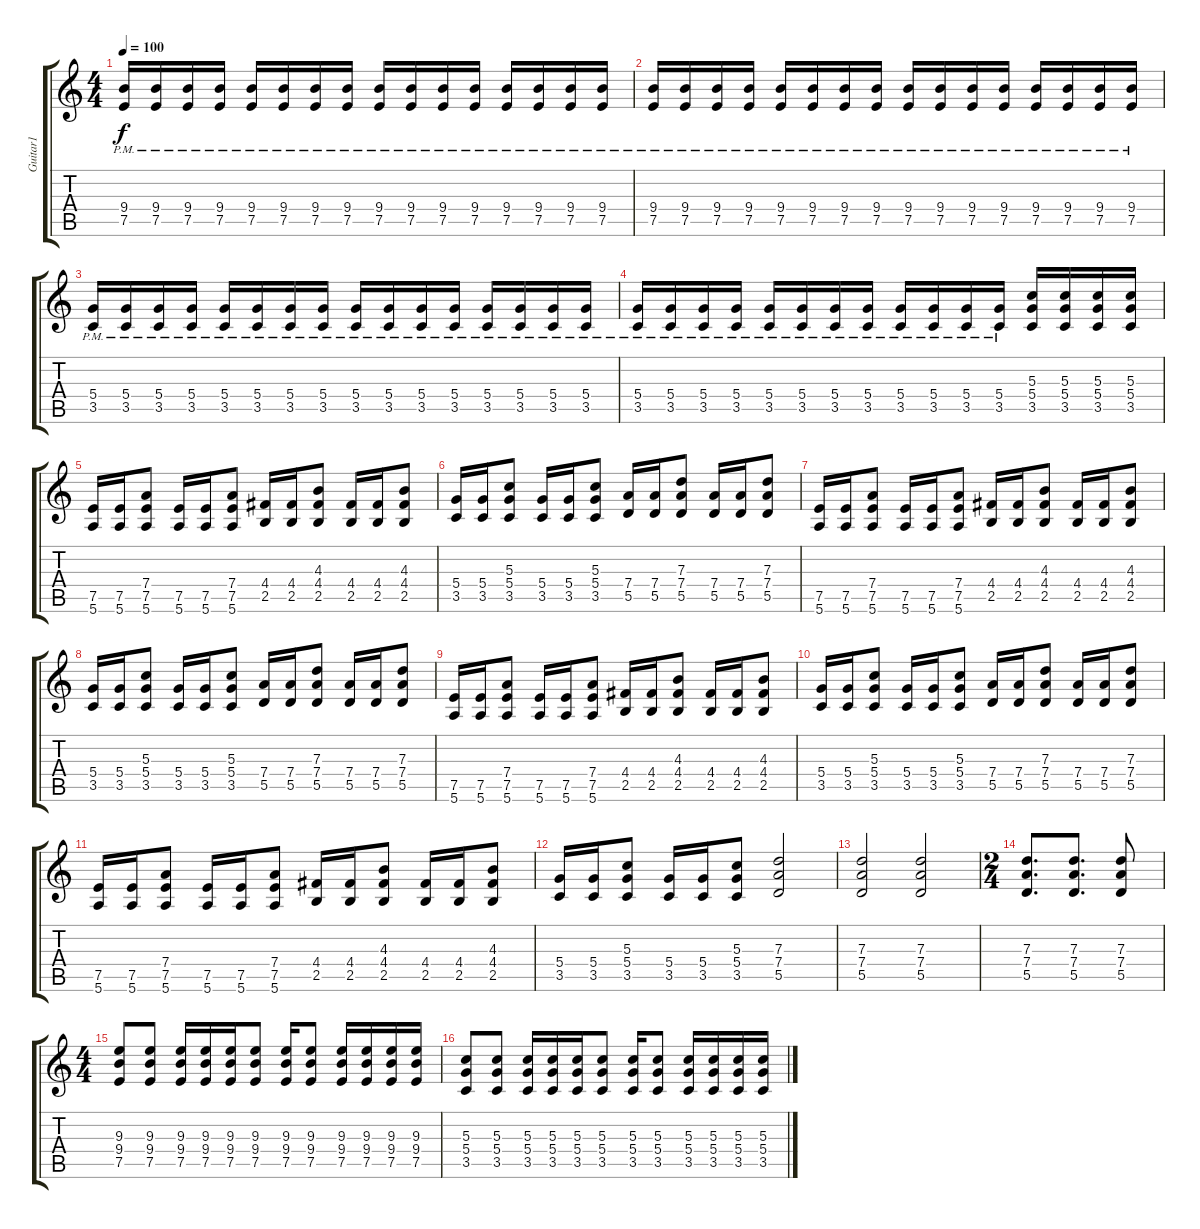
\track ("Guitar1" "Guitar1") {instrument distortionguitar}
\staff {score tabs}
\tuning (E4 B3 G3 D3 A2 E2) {hide}
\ts (4 4)
\tempo 100
\clef g2
\ks c
(9.4{pm} 7.5{pm}).16{dy f} (9.4{pm} 7.5{pm}).16 (9.4{pm} 7.5{pm}).16 (9.4{pm} 7.5{pm}).16 (9.4{pm} 7.5{pm}).16 (9.4{pm} 7.5{pm}).16 (9.4{pm} 7.5{pm}).16 (9.4{pm} 7.5{pm}).16 (9.4{pm} 7.5{pm}).16 (9.4{pm} 7.5{pm}).16 (9.4{pm} 7.5{pm}).16 (9.4{pm} 7.5{pm}).16 (9.4{pm} 7.5{pm}).16 (9.4{pm} 7.5{pm}).16 (9.4{pm} 7.5{pm}).16 (9.4{pm} 7.5{pm}).16 |
(9.4{pm} 7.5{pm}).16 (9.4{pm} 7.5{pm}).16 (9.4{pm} 7.5{pm}).16 (9.4{pm} 7.5{pm}).16 (9.4{pm} 7.5{pm}).16 (9.4{pm} 7.5{pm}).16 (9.4{pm} 7.5{pm}).16 (9.4{pm} 7.5{pm}).16 (9.4{pm} 7.5{pm}).16 (9.4{pm} 7.5{pm}).16 (9.4{pm} 7.5{pm}).16 (9.4{pm} 7.5{pm}).16 (9.4{pm} 7.5{pm}).16 (9.4{pm} 7.5{pm}).16 (9.4{pm} 7.5{pm}).16 (9.4{pm} 7.5{pm}).16 |
(5.4{pm} 3.5{pm}).16 (5.4{pm} 3.5{pm}).16 (5.4{pm} 3.5{pm}).16 (5.4{pm} 3.5{pm}).16 (5.4{pm} 3.5{pm}).16 (5.4{pm} 3.5{pm}).16 (5.4{pm} 3.5{pm}).16 (5.4{pm} 3.5{pm}).16 (5.4{pm} 3.5{pm}).16 (5.4{pm} 3.5{pm}).16 (5.4{pm} 3.5{pm}).16 (5.4{pm} 3.5{pm}).16 (5.4{pm} 3.5{pm}).16 (5.4{pm} 3.5{pm}).16 (5.4{pm} 3.5{pm}).16 (5.4{pm} 3.5{pm}).16 |
(5.4{pm} 3.5{pm}).16 (5.4{pm} 3.5{pm}).16 (5.4{pm} 3.5{pm}).16 (5.4{pm} 3.5{pm}).16 (5.4{pm} 3.5{pm}).16 (5.4{pm} 3.5{pm}).16 (5.4{pm} 3.5{pm}).16 (5.4{pm} 3.5{pm}).16 (5.4{pm} 3.5{pm}).16 (5.4{pm} 3.5{pm}).16 (5.4{pm} 3.5{pm}).16 (5.4{pm} 3.5{pm}).16 (5.3 5.4 3.5).16 (5.3 5.4 3.5).16 (5.3 5.4 3.5).16 (5.3 5.4 3.5).16 |
(7.5 5.6).16 (7.5 5.6).16 (7.4 7.5 5.6).8 (7.5 5.6).16 (7.5 5.6).16 (7.4 7.5 5.6).8 (4.4 2.5).16 (4.4 2.5).16 (4.3 4.4 2.5).8 (4.4 2.5).16 (4.4 2.5).16 (4.3 4.4 2.5).8 |
(5.4 3.5).16 (5.4 3.5).16 (5.3 5.4 3.5).8 (5.4 3.5).16 (5.4 3.5).16 (5.3 5.4 3.5).8 (7.4 5.5).16 (7.4 5.5).16 (7.3 7.4 5.5).8 (7.4 5.5).16 (7.4 5.5).16 (7.3 7.4 5.5).8 |
(7.5 5.6).16 (7.5 5.6).16 (7.4 7.5 5.6).8 (7.5 5.6).16 (7.5 5.6).16 (7.4 7.5 5.6).8 (4.4 2.5).16 (4.4 2.5).16 (4.3 4.4 2.5).8 (4.4 2.5).16 (4.4 2.5).16 (4.3 4.4 2.5).8 |
(5.4 3.5).16 (5.4 3.5).16 (5.3 5.4 3.5).8 (5.4 3.5).16 (5.4 3.5).16 (5.3 5.4 3.5).8 (7.4 5.5).16 (7.4 5.5).16 (7.3 7.4 5.5).8 (7.4 5.5).16 (7.4 5.5).16 (7.3 7.4 5.5).8 |
(7.5 5.6).16 (7.5 5.6).16 (7.4 7.5 5.6).8 (7.5 5.6).16 (7.5 5.6).16 (7.4 7.5 5.6).8 (4.4 2.5).16 (4.4 2.5).16 (4.3 4.4 2.5).8 (4.4 2.5).16 (4.4 2.5).16 (4.3 4.4 2.5).8 |
(5.4 3.5).16 (5.4 3.5).16 (5.3 5.4 3.5).8 (5.4 3.5).16 (5.4 3.5).16 (5.3 5.4 3.5).8 (7.4 5.5).16 (7.4 5.5).16 (7.3 7.4 5.5).8 (7.4 5.5).16 (7.4 5.5).16 (7.3 7.4 5.5).8 |
(7.5 5.6).16 (7.5 5.6).16 (7.4 7.5 5.6).8 (7.5 5.6).16 (7.5 5.6).16 (7.4 7.5 5.6).8 (4.4 2.5).16 (4.4 2.5).16 (4.3 4.4 2.5).8 (4.4 2.5).16 (4.4 2.5).16 (4.3 4.4 2.5).8 |
(5.4 3.5).16 (5.4 3.5).16 (5.3 5.4 3.5).8 (5.4 3.5).16 (5.4 3.5).16 (5.3 5.4 3.5).8 (7.3 7.4 5.5).2 |
(7.3 7.4 5.5).2 (7.3 7.4 5.5).2 |
\ts (2 4)
(7.3 7.4 5.5).8{d} (7.3 7.4 5.5).8{d} (7.3 7.4 5.5).8 |
\ts (4 4)
(9.3 9.4 7.5).8 (9.3 9.4 7.5).8 (9.3 9.4 7.5).16 (9.3 9.4 7.5).16 (9.3 9.4 7.5).16 (9.3 9.4 7.5).8 (9.3 9.4 7.5).16 (9.3 9.4 7.5).8 (9.3 9.4 7.5).16 (9.3 9.4 7.5).16 (9.3 9.4 7.5).16 (9.3 9.4 7.5).16 |
(5.3 5.4 3.5).8 (5.3 5.4 3.5).8 (5.3 5.4 3.5).16 (5.3 5.4 3.5).16 (5.3 5.4 3.5).16 (5.3 5.4 3.5).8 (5.3 5.4 3.5).16 (5.3 5.4 3.5).8 (5.3 5.4 3.5).16 (5.3 5.4 3.5).16 (5.3 5.4 3.5).16 (5.3 5.4 3.5).16
